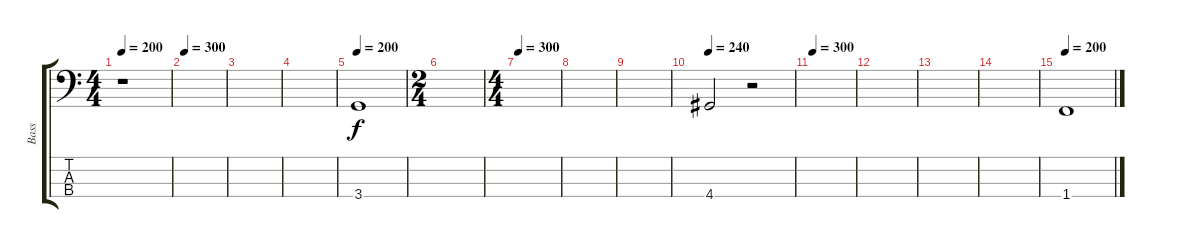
\track ("Bass" "Bass") {instrument electricbassfinger}
\staff {score tabs}
\tuning (G2 D2 A1 E1) {hide}
\ts (4 4)
\tempo 200
\clef f4
\ks c
r.1{dy f instrument electricbassfinger} |
\tempo 300
|
|
|
\tempo 200
3.4.1 |
\ts (2 4)
|
\ts (4 4)
\tempo 300
|
|
|
\tempo 240
4.4.2 r.2 |
\tempo 300
|
|
|
|
\tempo 200
1.4.1
